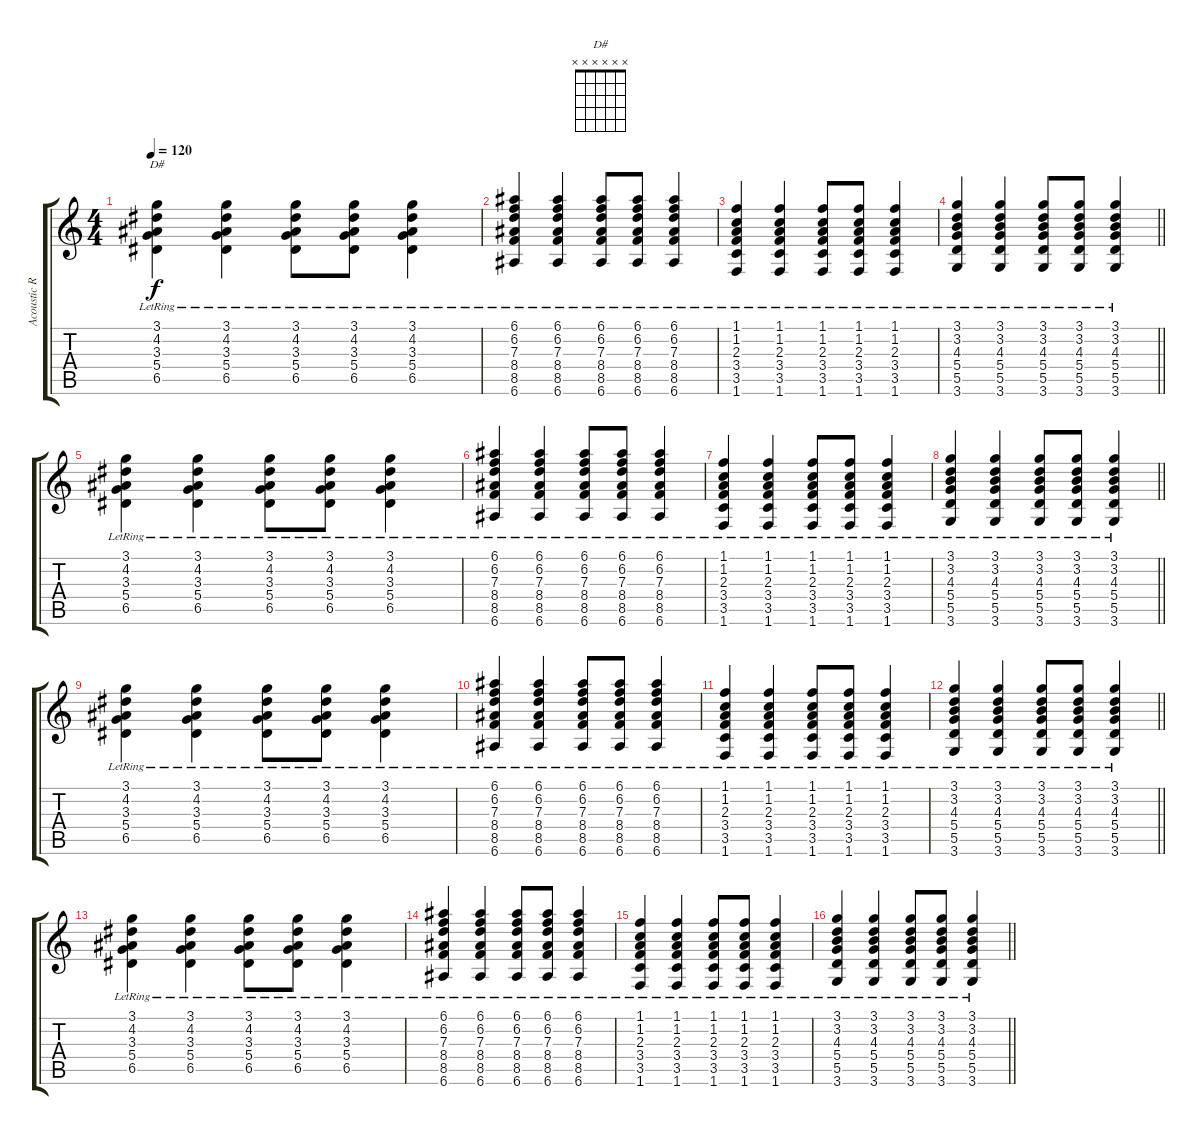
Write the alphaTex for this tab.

\track ("Acoustic Rythym" "Acoustic R") {instrument electricguitarjazz}
\staff {score tabs}
\tuning (E4 B3 G3 D3 A2 E2) {hide}
\chord ("D#" x x x x x x)
\ts (4 4)
\tempo 120
\clef g2
\ks c
(3.1{lr} 4.2{lr} 3.3{lr} 5.4{lr} 6.5{lr}).4{ch "D#" dy f} (3.1{lr} 4.2{lr} 3.3{lr} 5.4{lr} 6.5{lr}).4 (3.1{lr} 4.2{lr} 3.3{lr} 5.4{lr} 6.5{lr}).8 (3.1{lr} 4.2{lr} 3.3{lr} 5.4{lr} 6.5{lr}).8 (3.1{lr} 4.2{lr} 3.3{lr} 5.4{lr} 6.5{lr}).4 |
(6.1{lr} 6.2{lr} 7.3{lr} 8.4{lr} 8.5{lr} 6.6{lr}).4 (6.1{lr} 6.2{lr} 7.3{lr} 8.4{lr} 8.5{lr} 6.6{lr}).4 (6.1{lr} 6.2{lr} 7.3{lr} 8.4{lr} 8.5{lr} 6.6{lr}).8 (6.1{lr} 6.2{lr} 7.3{lr} 8.4{lr} 8.5{lr} 6.6{lr}).8 (6.1{lr} 6.2{lr} 7.3{lr} 8.4{lr} 8.5{lr} 6.6{lr}).4 |
(1.1{lr} 1.2{lr} 2.3{lr} 3.4{lr} 3.5{lr} 1.6{lr}).4 (1.1{lr} 1.2{lr} 2.3{lr} 3.4{lr} 3.5{lr} 1.6{lr}).4 (1.1{lr} 1.2{lr} 2.3{lr} 3.4{lr} 3.5{lr} 1.6{lr}).8 (1.1{lr} 1.2{lr} 2.3{lr} 3.4{lr} 3.5{lr} 1.6{lr}).8 (1.1{lr} 1.2{lr} 2.3{lr} 3.4{lr} 3.5{lr} 1.6{lr}).4 |
\barLineRight lightlight
(3.1{lr} 3.2{lr} 4.3{lr} 5.4{lr} 5.5{lr} 3.6{lr}).4 (3.1{lr} 3.2{lr} 4.3{lr} 5.4{lr} 5.5{lr} 3.6{lr}).4 (3.1{lr} 3.2{lr} 4.3{lr} 5.4{lr} 5.5{lr} 3.6{lr}).8 (3.1{lr} 3.2{lr} 4.3{lr} 5.4{lr} 5.5{lr} 3.6{lr}).8 (3.1{lr} 3.2{lr} 4.3{lr} 5.4{lr} 5.5{lr} 3.6{lr}).4 |
(3.1{lr} 4.2{lr} 3.3{lr} 5.4{lr} 6.5{lr}).4 (3.1{lr} 4.2{lr} 3.3{lr} 5.4{lr} 6.5{lr}).4 (3.1{lr} 4.2{lr} 3.3{lr} 5.4{lr} 6.5{lr}).8 (3.1{lr} 4.2{lr} 3.3{lr} 5.4{lr} 6.5{lr}).8 (3.1{lr} 4.2{lr} 3.3{lr} 5.4{lr} 6.5{lr}).4 |
(6.1{lr} 6.2{lr} 7.3{lr} 8.4{lr} 8.5{lr} 6.6{lr}).4 (6.1{lr} 6.2{lr} 7.3{lr} 8.4{lr} 8.5{lr} 6.6{lr}).4 (6.1{lr} 6.2{lr} 7.3{lr} 8.4{lr} 8.5{lr} 6.6{lr}).8 (6.1{lr} 6.2{lr} 7.3{lr} 8.4{lr} 8.5{lr} 6.6{lr}).8 (6.1{lr} 6.2{lr} 7.3{lr} 8.4{lr} 8.5{lr} 6.6{lr}).4 |
(1.1{lr} 1.2{lr} 2.3{lr} 3.4{lr} 3.5{lr} 1.6{lr}).4 (1.1{lr} 1.2{lr} 2.3{lr} 3.4{lr} 3.5{lr} 1.6{lr}).4 (1.1{lr} 1.2{lr} 2.3{lr} 3.4{lr} 3.5{lr} 1.6{lr}).8 (1.1{lr} 1.2{lr} 2.3{lr} 3.4{lr} 3.5{lr} 1.6{lr}).8 (1.1{lr} 1.2{lr} 2.3{lr} 3.4{lr} 3.5{lr} 1.6{lr}).4 |
\barLineRight lightlight
(3.1{lr} 3.2{lr} 4.3{lr} 5.4{lr} 5.5{lr} 3.6{lr}).4 (3.1{lr} 3.2{lr} 4.3{lr} 5.4{lr} 5.5{lr} 3.6{lr}).4 (3.1{lr} 3.2{lr} 4.3{lr} 5.4{lr} 5.5{lr} 3.6{lr}).8 (3.1{lr} 3.2{lr} 4.3{lr} 5.4{lr} 5.5{lr} 3.6{lr}).8 (3.1{lr} 3.2{lr} 4.3{lr} 5.4{lr} 5.5{lr} 3.6{lr}).4 |
(3.1{lr} 4.2{lr} 3.3{lr} 5.4{lr} 6.5{lr}).4 (3.1{lr} 4.2{lr} 3.3{lr} 5.4{lr} 6.5{lr}).4 (3.1{lr} 4.2{lr} 3.3{lr} 5.4{lr} 6.5{lr}).8 (3.1{lr} 4.2{lr} 3.3{lr} 5.4{lr} 6.5{lr}).8 (3.1{lr} 4.2{lr} 3.3{lr} 5.4{lr} 6.5{lr}).4 |
(6.1{lr} 6.2{lr} 7.3{lr} 8.4{lr} 8.5{lr} 6.6{lr}).4 (6.1{lr} 6.2{lr} 7.3{lr} 8.4{lr} 8.5{lr} 6.6{lr}).4 (6.1{lr} 6.2{lr} 7.3{lr} 8.4{lr} 8.5{lr} 6.6{lr}).8 (6.1{lr} 6.2{lr} 7.3{lr} 8.4{lr} 8.5{lr} 6.6{lr}).8 (6.1{lr} 6.2{lr} 7.3{lr} 8.4{lr} 8.5{lr} 6.6{lr}).4 |
(1.1{lr} 1.2{lr} 2.3{lr} 3.4{lr} 3.5{lr} 1.6{lr}).4 (1.1{lr} 1.2{lr} 2.3{lr} 3.4{lr} 3.5{lr} 1.6{lr}).4 (1.1{lr} 1.2{lr} 2.3{lr} 3.4{lr} 3.5{lr} 1.6{lr}).8 (1.1{lr} 1.2{lr} 2.3{lr} 3.4{lr} 3.5{lr} 1.6{lr}).8 (1.1{lr} 1.2{lr} 2.3{lr} 3.4{lr} 3.5{lr} 1.6{lr}).4 |
\barLineRight lightlight
(3.1{lr} 3.2{lr} 4.3{lr} 5.4{lr} 5.5{lr} 3.6{lr}).4 (3.1{lr} 3.2{lr} 4.3{lr} 5.4{lr} 5.5{lr} 3.6{lr}).4 (3.1{lr} 3.2{lr} 4.3{lr} 5.4{lr} 5.5{lr} 3.6{lr}).8 (3.1{lr} 3.2{lr} 4.3{lr} 5.4{lr} 5.5{lr} 3.6{lr}).8 (3.1{lr} 3.2{lr} 4.3{lr} 5.4{lr} 5.5{lr} 3.6{lr}).4 |
(3.1{lr} 4.2{lr} 3.3{lr} 5.4{lr} 6.5{lr}).4 (3.1{lr} 4.2{lr} 3.3{lr} 5.4{lr} 6.5{lr}).4 (3.1{lr} 4.2{lr} 3.3{lr} 5.4{lr} 6.5{lr}).8 (3.1{lr} 4.2{lr} 3.3{lr} 5.4{lr} 6.5{lr}).8 (3.1{lr} 4.2{lr} 3.3{lr} 5.4{lr} 6.5{lr}).4 |
(6.1{lr} 6.2{lr} 7.3{lr} 8.4{lr} 8.5{lr} 6.6{lr}).4 (6.1{lr} 6.2{lr} 7.3{lr} 8.4{lr} 8.5{lr} 6.6{lr}).4 (6.1{lr} 6.2{lr} 7.3{lr} 8.4{lr} 8.5{lr} 6.6{lr}).8 (6.1{lr} 6.2{lr} 7.3{lr} 8.4{lr} 8.5{lr} 6.6{lr}).8 (6.1{lr} 6.2{lr} 7.3{lr} 8.4{lr} 8.5{lr} 6.6{lr}).4 |
(1.1{lr} 1.2{lr} 2.3{lr} 3.4{lr} 3.5{lr} 1.6{lr}).4 (1.1{lr} 1.2{lr} 2.3{lr} 3.4{lr} 3.5{lr} 1.6{lr}).4 (1.1{lr} 1.2{lr} 2.3{lr} 3.4{lr} 3.5{lr} 1.6{lr}).8 (1.1{lr} 1.2{lr} 2.3{lr} 3.4{lr} 3.5{lr} 1.6{lr}).8 (1.1{lr} 1.2{lr} 2.3{lr} 3.4{lr} 3.5{lr} 1.6{lr}).4 |
\barLineRight lightlight
(3.1{lr} 3.2{lr} 4.3{lr} 5.4{lr} 5.5{lr} 3.6{lr}).4 (3.1{lr} 3.2{lr} 4.3{lr} 5.4{lr} 5.5{lr} 3.6{lr}).4 (3.1{lr} 3.2{lr} 4.3{lr} 5.4{lr} 5.5{lr} 3.6{lr}).8 (3.1{lr} 3.2{lr} 4.3{lr} 5.4{lr} 5.5{lr} 3.6{lr}).8 (3.1{lr} 3.2{lr} 4.3{lr} 5.4{lr} 5.5{lr} 3.6{lr}).4
